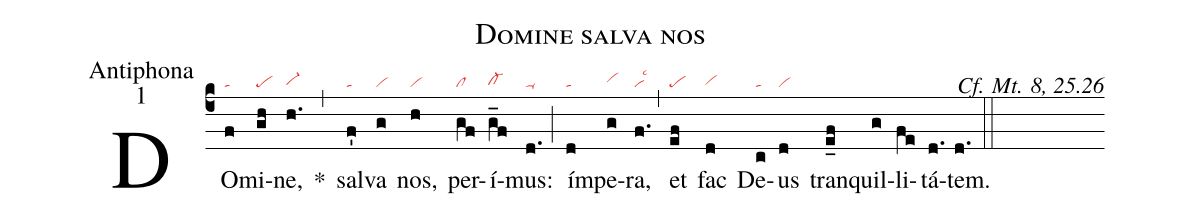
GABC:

name:Domine salva nos;
office-part:Antiphona;
mode:1;
commentary:Cf. Mt. 8, 25.26;
nabc-lines:1;
%%
(c4)
DO(f|ta)mi(gh|pe)ne,(h.|vi-hg) *(,)
sal(f'|ta)va(g|vi) nos,(h|vi) per(gf|cl)í(g_f|cl-hg)mus:(d.|ta-) (;)
ím(d|ta)pe(g|vihh)ra,(f.|vilsc3) (,)
et(ef|pe) fac(d|vihg) De(c|ta)us(d|vi) tran(e_f)quil(g)li(fe)tá(d.)tem.(d.) (::)
